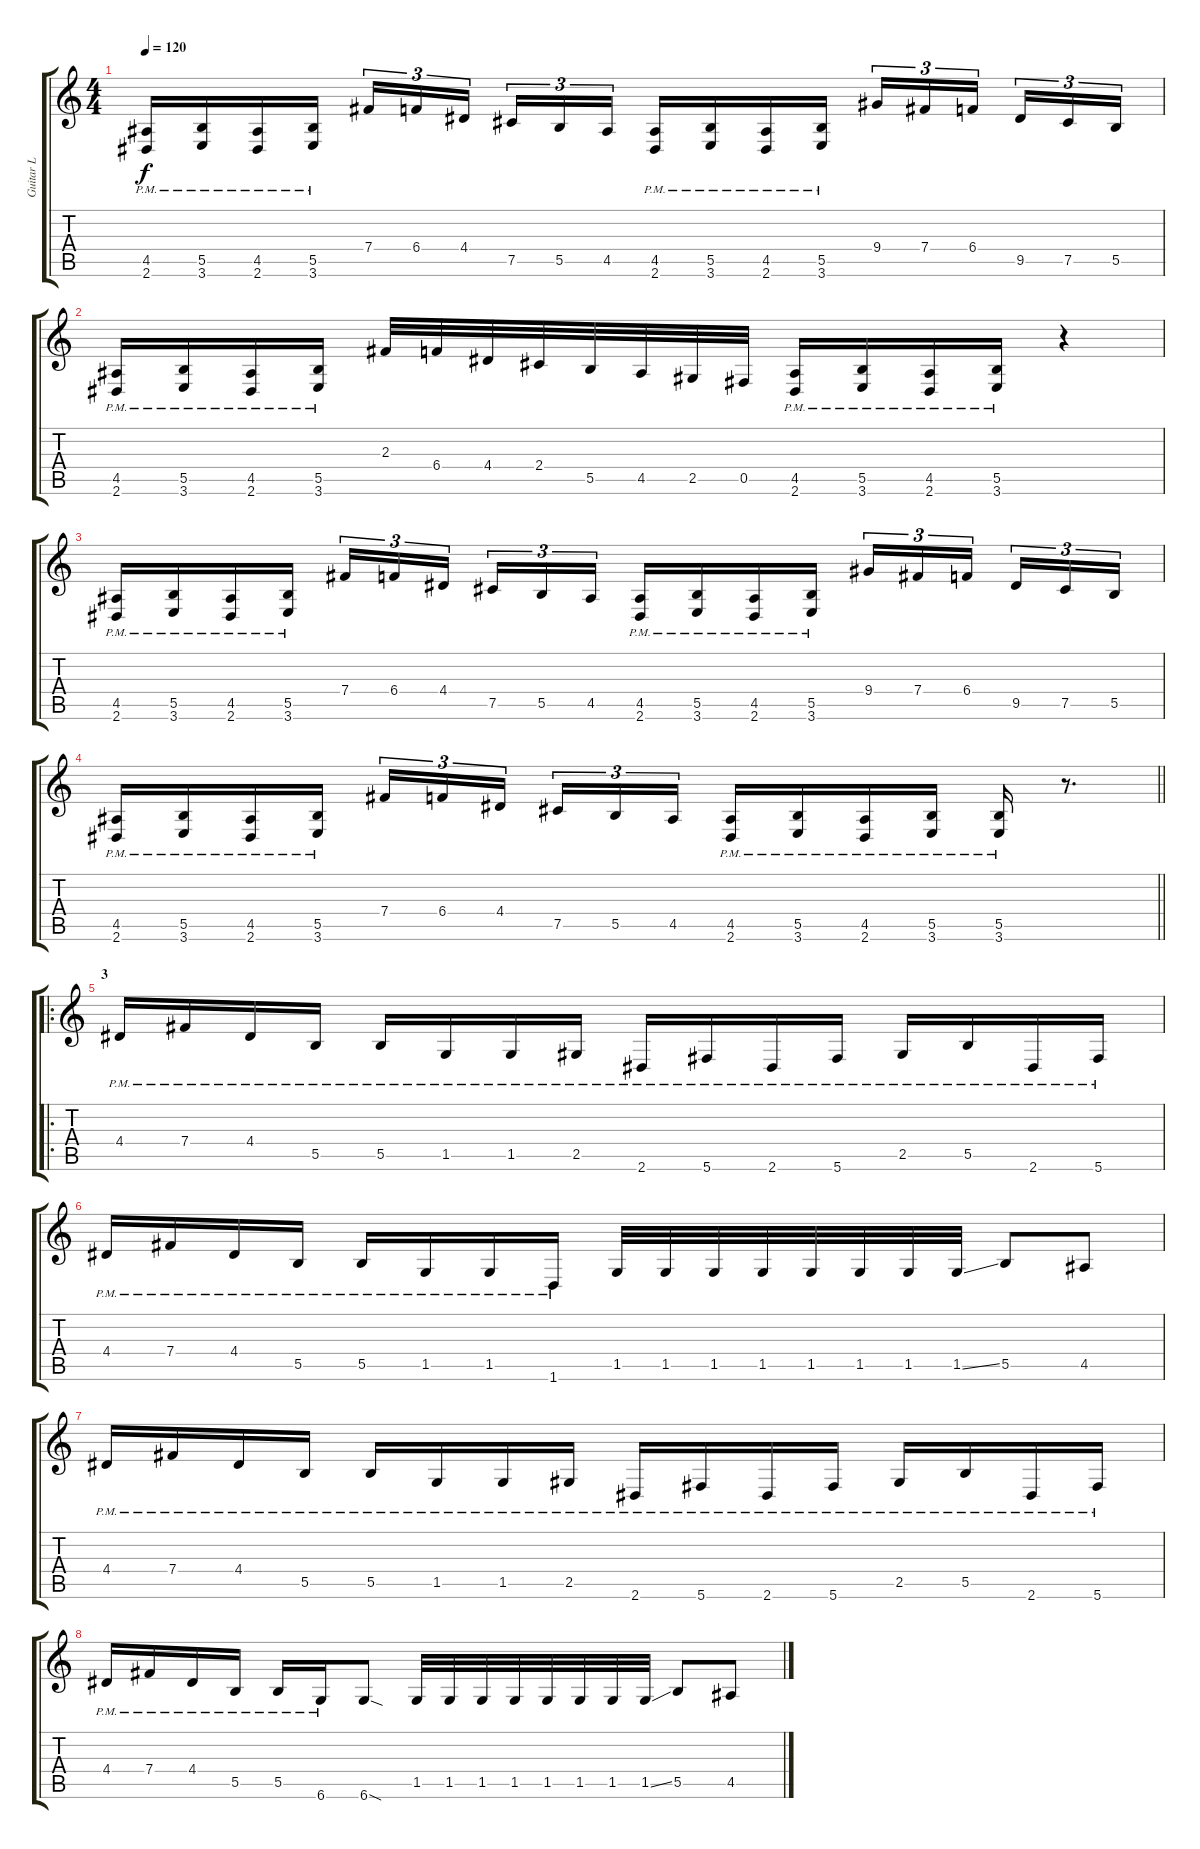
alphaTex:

\track ("Guitar L" "Guitar L") {instrument distortionguitar}
\staff {score tabs}
\tuning (Db4 Ab3 E3 B2 Gb2 Db2) {hide}
\ts (4 4)
\tempo 120
\clef g2
\ks c
(4.5{pm} 2.6{pm}).16{dy f} (5.5{pm} 3.6{pm}).16 (4.5{pm} 2.6{pm}).16 (5.5{pm} 3.6{pm}).16 7.4.16{tu (3 2)} 6.4.16{tu (3 2)} 4.4.16{tu (3 2) beam splitsecondary} 7.5.16{tu (3 2)} 5.5.16{tu (3 2)} 4.5.16{tu (3 2)} (4.5{pm} 2.6{pm}).16 (5.5{pm} 3.6{pm}).16 (4.5{pm} 2.6{pm}).16 (5.5{pm} 3.6{pm}).16 9.4.16{tu (3 2)} 7.4.16{tu (3 2)} 6.4.16{tu (3 2) beam splitsecondary} 9.5.16{tu (3 2)} 7.5.16{tu (3 2)} 5.5.16{tu (3 2)} |
(4.5{pm} 2.6{pm}).16 (5.5{pm} 3.6{pm}).16 (4.5{pm} 2.6{pm}).16 (5.5{pm} 3.6{pm}).16 2.3.32 6.4.32 4.4.32 2.4.32 5.5.32 4.5.32 2.5.32 0.5.32 (4.5{pm} 2.6{pm}).16 (5.5{pm} 3.6{pm}).16 (4.5{pm} 2.6{pm}).16 (5.5{pm} 3.6{pm}).16 r.4 |
(4.5{pm} 2.6{pm}).16 (5.5{pm} 3.6{pm}).16 (4.5{pm} 2.6{pm}).16 (5.5{pm} 3.6{pm}).16 7.4.16{tu (3 2)} 6.4.16{tu (3 2)} 4.4.16{tu (3 2) beam splitsecondary} 7.5.16{tu (3 2)} 5.5.16{tu (3 2)} 4.5.16{tu (3 2)} (4.5{pm} 2.6{pm}).16 (5.5{pm} 3.6{pm}).16 (4.5{pm} 2.6{pm}).16 (5.5{pm} 3.6{pm}).16 9.4.16{tu (3 2)} 7.4.16{tu (3 2)} 6.4.16{tu (3 2) beam splitsecondary} 9.5.16{tu (3 2)} 7.5.16{tu (3 2)} 5.5.16{tu (3 2)} |
\barLineRight lightlight
(4.5{pm} 2.6{pm}).16 (5.5{pm} 3.6{pm}).16 (4.5{pm} 2.6{pm}).16 (5.5{pm} 3.6{pm}).16 7.4.16{tu (3 2)} 6.4.16{tu (3 2)} 4.4.16{tu (3 2) beam splitsecondary} 7.5.16{tu (3 2)} 5.5.16{tu (3 2)} 4.5.16{tu (3 2)} (4.5{pm} 2.6{pm}).16 (5.5{pm} 3.6{pm}).16 (4.5{pm} 2.6{pm}).16 (5.5{pm} 3.6{pm}).16 (5.5{pm} 3.6{pm}).16 r.8{d} |
\ro
\section ("" "3")
4.4{pm}.16 7.4{pm}.16 4.4{pm}.16 5.5{pm}.16 5.5{pm}.16 1.5{pm}.16 1.5{pm}.16 2.5{pm}.16 2.6{pm}.16 5.6{pm}.16 2.6{pm}.16 5.6{pm}.16 2.5{pm}.16 5.5{pm}.16 2.6{pm}.16 5.6{pm}.16 |
4.4{pm}.16 7.4{pm}.16 4.4{pm}.16 5.5{pm}.16 5.5{pm}.16 1.5{pm}.16 1.5{pm}.16 1.6{pm}.16 1.5.32 1.5.32 1.5.32 1.5.32 1.5.32 1.5.32 1.5.32 1.5{ss}.32 5.5.8 4.5.8 |
4.4{pm}.16 7.4{pm}.16 4.4{pm}.16 5.5{pm}.16 5.5{pm}.16 1.5{pm}.16 1.5{pm}.16 2.5{pm}.16 2.6{pm}.16 5.6{pm}.16 2.6{pm}.16 5.6{pm}.16 2.5{pm}.16 5.5{pm}.16 2.6{pm}.16 5.6{pm}.16 |
4.4{pm}.16 7.4{pm}.16 4.4{pm}.16 5.5{pm}.16 5.5{pm}.16 6.6{pm}.16 6.6{sod}.8 1.5.32 1.5.32 1.5.32 1.5.32 1.5.32 1.5.32 1.5.32 1.5{ss}.32 5.5.8 4.5.8
